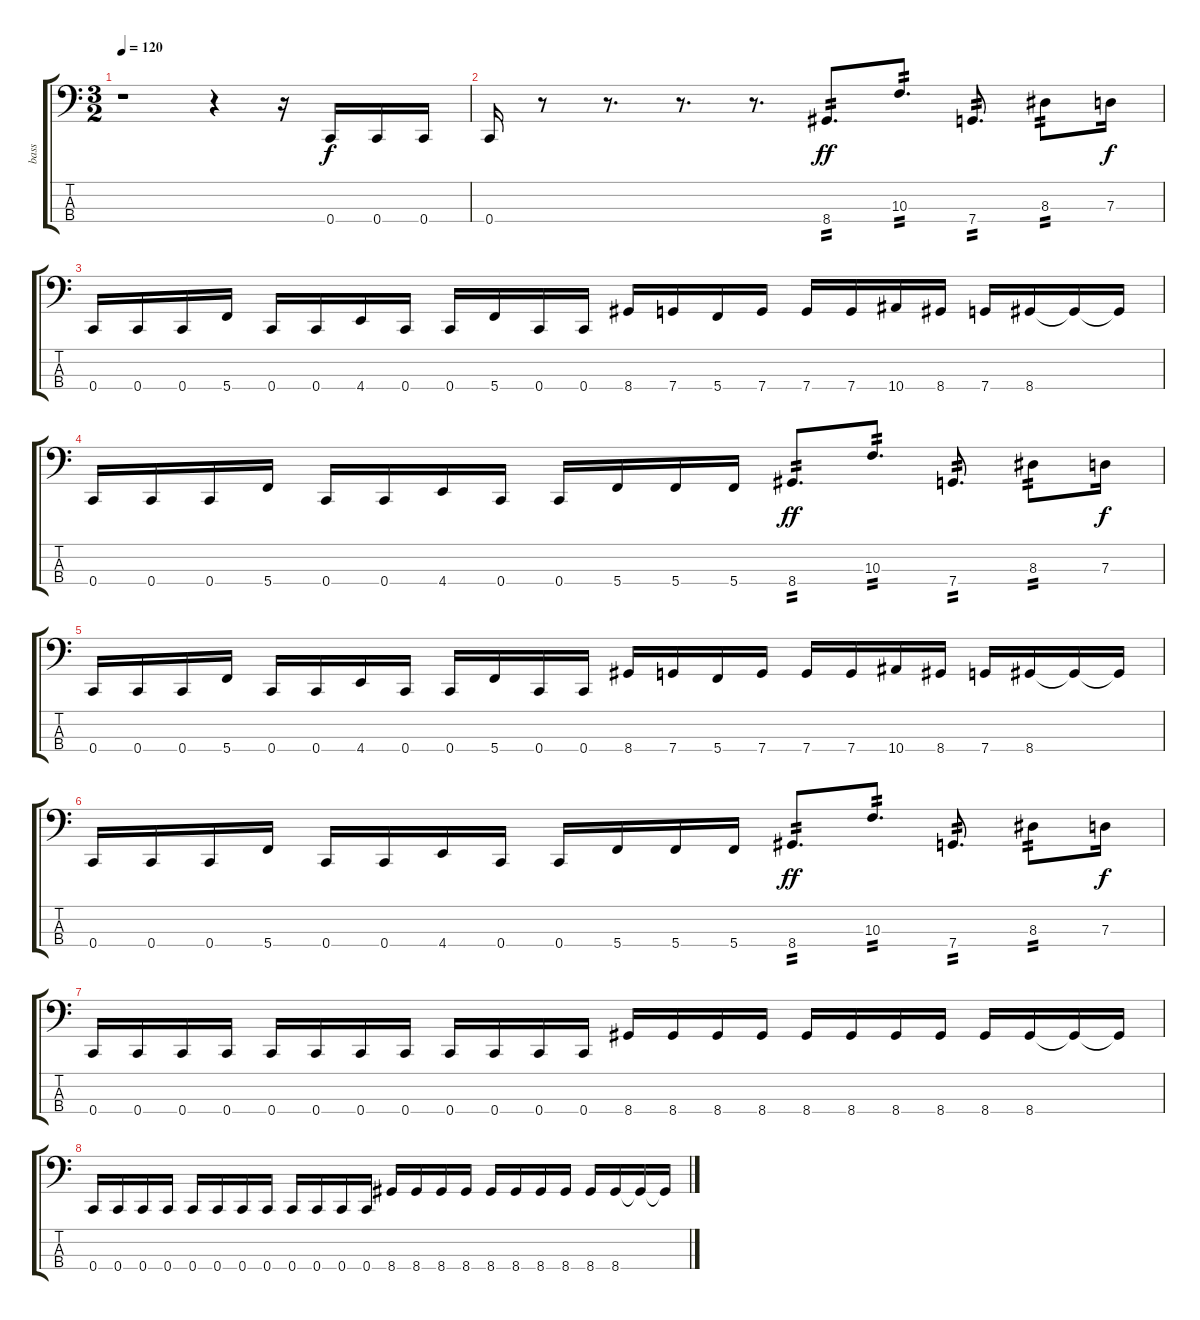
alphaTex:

\track ("bass" "bass") {instrument electricbasspick}
\staff {score tabs}
\tuning (F2 C2 G1 C1) {hide}
\ts (3 2)
\tempo 120
\clef f4
\ks c
r.1{dy f instrument electricbasspick} r.4 r.16 0.4.16 0.4.16 0.4.16 |
0.4.16 r.8 r.8{d} r.8{d} r.8{d} 8.4.8{d tp 2 dy ff} 10.3.8{d tp 2} 7.4.8{d tp 2} 8.3.8{tp 2} 7.3.16{dy f} |
0.4.16 0.4.16 0.4.16 5.4.16 0.4.16 0.4.16 4.4.16 0.4.16 0.4.16 5.4.16 0.4.16 0.4.16 8.4.16 7.4.16 5.4.16 7.4.16 7.4.16 7.4.16 10.4.16 8.4.16 7.4.16 8.4.16 8.4{t}.16 8.4{t}.16 |
0.4.16 0.4.16 0.4.16 5.4.16 0.4.16 0.4.16 4.4.16 0.4.16 0.4.16 5.4.16 5.4.16 5.4.16 8.4.8{d tp 2 dy ff} 10.3.8{d tp 2} 7.4.8{d tp 2} 8.3.8{tp 2} 7.3.16{dy f} |
0.4.16 0.4.16 0.4.16 5.4.16 0.4.16 0.4.16 4.4.16 0.4.16 0.4.16 5.4.16 0.4.16 0.4.16 8.4.16 7.4.16 5.4.16 7.4.16 7.4.16 7.4.16 10.4.16 8.4.16 7.4.16 8.4.16 8.4{t}.16 8.4{t}.16 |
0.4.16 0.4.16 0.4.16 5.4.16 0.4.16 0.4.16 4.4.16 0.4.16 0.4.16 5.4.16 5.4.16 5.4.16 8.4.8{d tp 2 dy ff} 10.3.8{d tp 2} 7.4.8{d tp 2} 8.3.8{tp 2} 7.3.16{dy f} |
0.4.16 0.4.16 0.4.16 0.4.16 0.4.16 0.4.16 0.4.16 0.4.16 0.4.16 0.4.16 0.4.16 0.4.16 8.4.16 8.4.16 8.4.16 8.4.16 8.4.16 8.4.16 8.4.16 8.4.16 8.4.16 8.4.16 8.4{t}.16 8.4{t}.16 |
0.4.16 0.4.16 0.4.16 0.4.16 0.4.16 0.4.16 0.4.16 0.4.16 0.4.16 0.4.16 0.4.16 0.4.16 8.4.16 8.4.16 8.4.16 8.4.16 8.4.16 8.4.16 8.4.16 8.4.16 8.4.16 8.4.16 8.4{t}.16 8.4{t}.16
